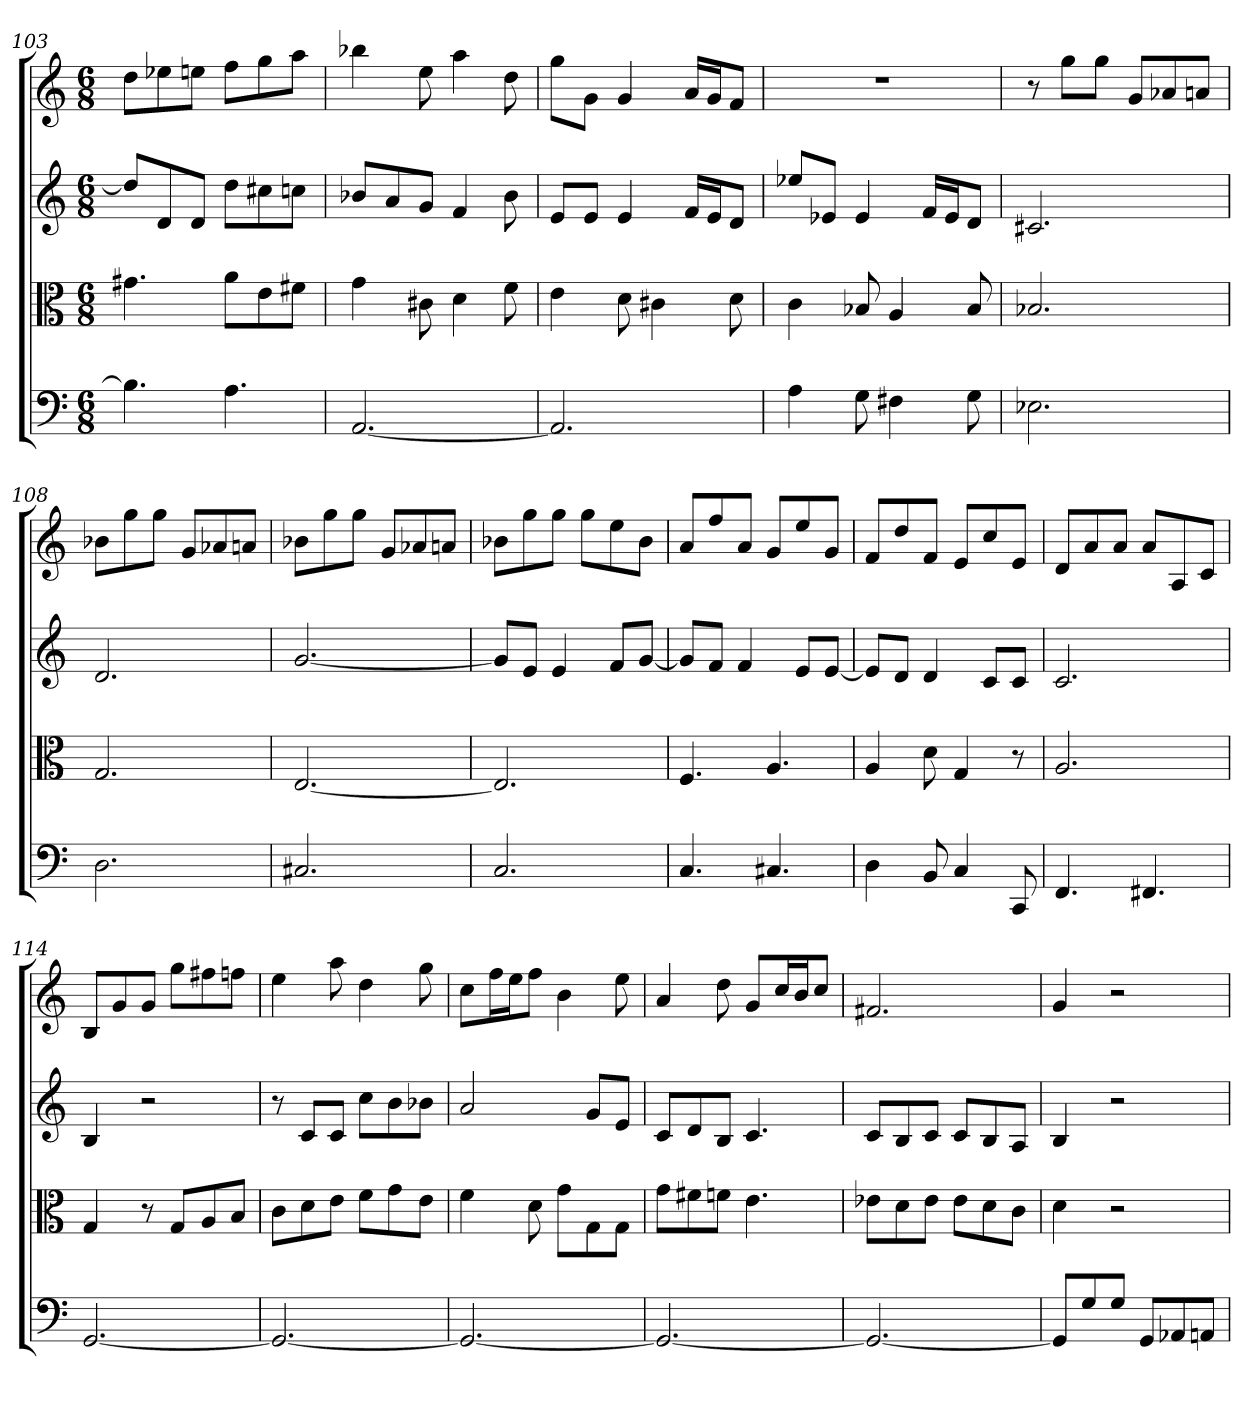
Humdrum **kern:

**kern	**kern	**kern	**kern
*part4	*part3	*part2	*part1
*staff4	*staff3	*staff2	*staff1
*clefF4	*clefC3	*clefG2	*clefG2
*k[]	*k[]	*k[]	*k[]
*C:	*C:	*C:	*C:
*M6/8	*M6/8	*M6/8	*M6/8
=103	=103	=103	=103
4.B-]	4.g#X	8dd/L]	8dd\L
.	.	8d/	8ee-X\
.	.	8d/J	8een\J
4.A	8a\L	8dd\L	8ff\L
.	8e\	8cc#X\	8gg\
.	8f#X\J	8ccn\J	8aa\J
=104	=104	=104	=104
[2.AA	4g	8b-X/L	4bb-X
.	.	8a/	.
.	8c#X	8g/J	8ee
.	4d	4f	4aa
.	8f	8b-	8dd
=105	=105	=105	=105
2.AA]	4e	8e/L	8gg\L
.	.	8e/J	8g\J
.	8d	4e	4g
.	4c#X	.	.
.	.	16f/LL	16a/LL
.	.	16e/J	16g/J
.	8d	8d/J	8f/J
=106	=106	=106	=106
4A	4c	8ee-X/L	2.r
.	.	8e-X/J	.
8G	8B-X	4e-	.
4F#X	4A	.	.
.	.	16f/LL	.
.	.	16e-/J	.
8G	8B-	8d/J	.
=107	=107	=107	=107
2.E-X	2.B-X	2.c#X	8r
.	.	.	8gg\L
.	.	.	8gg\J
.	.	.	8g/L
.	.	.	8a-X/
.	.	.	8an/J
=108	=108	=108	=108
2.D	2.G	2.d	8b-X\L
.	.	.	8gg\
.	.	.	8gg\J
.	.	.	8g/L
.	.	.	8a-X/
.	.	.	8an/J
=109	=109	=109	=109
2.C#X	[2.E	[2.g	8b-X\L
.	.	.	8gg\
.	.	.	8gg\J
.	.	.	8g/L
.	.	.	8a-X/
.	.	.	8an/J
=110	=110	=110	=110
2.C	2.E]	8g/L]	8b-X\L
.	.	8e/J	8gg\
.	.	4e	8gg\J
.	.	.	8gg\L
.	.	8f/L	8ee\
.	.	[8g/J	8b-\J
=111	=111	=111	=111
4.C	4.F	8g/L]	8a/L
.	.	8f/J	8ff/
.	.	4f	8a/J
4.C#X	4.A	.	8g/L
.	.	8e/L	8ee/
.	.	[8e/J	8g/J
=112	=112	=112	=112
4D	4A	8e/L]	8f/L
.	.	8d/J	8dd/
8BB	8d	4d	8f/J
4C	4G	.	8e/L
.	.	8c/L	8cc/
8CC	8r	8c/J	8e/J
=113	=113	=113	=113
4.FF	2.A	2.c	8d/L
.	.	.	8a/
.	.	.	8a/J
4.FF#X	.	.	8a/L
.	.	.	8A/
.	.	.	8c/J
=114	=114	=114	=114
[2.GG	4G	4B	8B/L
.	.	.	8g/
.	8r	2r	8g/J
.	8G/L	.	8gg\L
.	8A/	.	8ff#X\
.	8B/J	.	8ffn\J
=115	=115	=115	=115
2.GG_	8c\L	8r	4ee
.	8d\	8c/L	.
.	8e\J	8c/J	8aa
.	8f\L	8cc\L	4dd
.	8g\	8b\	.
.	8e\J	8b-X\J	8gg
=116	=116	=116	=116
2.GG_	4f	2a	8cc\L
.	.	.	16ff\L
.	.	.	16ee\J
.	8d	.	8ff\J
.	8g\L	.	4b
.	8G\	8g/L	.
.	8G\J	8e/J	8ee
=117	=117	=117	=117
2.GG_	8g\L	8c/L	4a
.	8f#X\	8d/	.
.	8fn\J	8B/J	8dd
.	4.e	4.c	8g/L
.	.	.	16cc/L
.	.	.	16b/J
.	.	.	8cc/J
=118	=118	=118	=118
2.GG_	8e-X\L	8c/L	2.f#X
.	8d\	8B/	.
.	8e-\J	8c/J	.
.	8e-\L	8c/L	.
.	8d\	8B/	.
.	8c\J	8A/J	.
=119	=119	=119	=119
8GG/L]	4d	4B	4g
8G/	.	.	.
8G/J	2r	2r	2r
8GG/L	.	.	.
8AA-X/	.	.	.
8AAn/J	.	.	.
=	=	=	=
*-	*-	*-	*-
